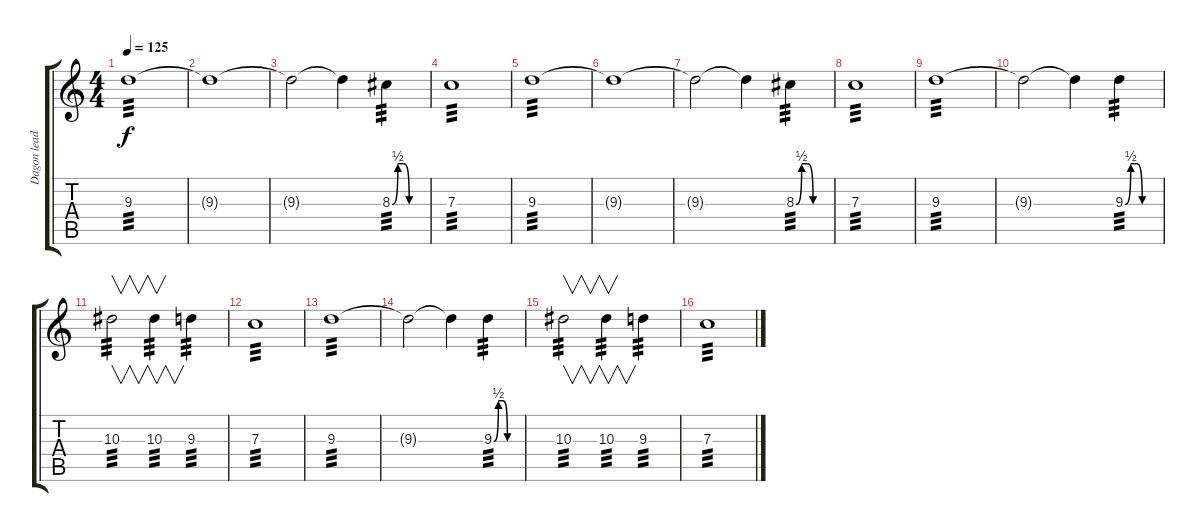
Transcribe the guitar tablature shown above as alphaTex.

\track ("Dagon lead" "Dagon lead") {instrument distortionguitar}
\staff {score tabs}
\tuning (D4 A3 F3 C3 G2 D2) {hide}
\ts (4 4)
\tempo 125
\clef g2
\ks c
9.3.1{tp 3 dy f} |
9.3{t}.1 |
9.3{t}.2 9.3{t}.4 8.3{be (custom 0 0 10 2 20 2 30 0 60 0)}.4{tp 3} |
7.3.1{tp 3} |
9.3.1{tp 3} |
9.3{t}.1 |
9.3{t}.2 9.3{t}.4 8.3{be (custom 0 0 10 2 20 2 30 0 60 0)}.4{tp 3} |
7.3.1{tp 3} |
9.3.1{tp 3} |
9.3{t}.2 9.3{t}.4 9.3{be (custom 0 0 10 2 20 2 30 0 60 0)}.4{tp 3} |
10.3.2{v tp 3} 10.3.4{v tp 3} 9.3.4{tp 3} |
7.3.1{tp 3} |
9.3.1{tp 3} |
9.3{t}.2 9.3{t}.4 9.3{be (custom 0 0 10 2 20 2 30 0 60 0)}.4{tp 3} |
10.3.2{v tp 3} 10.3.4{v tp 3} 9.3.4{tp 3} |
7.3.1{tp 3}
